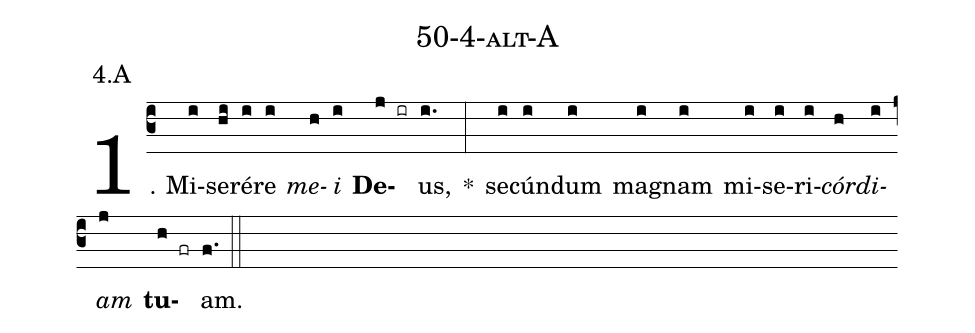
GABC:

name: 50-4-alt-A;
annotation: 4.A;
%%
(c3)1. Mi(i)se(hi)ré(i)re(i) <i>me</i>(h)<i>i</i>(i) <b>De</b>(j ir)us,(i.) *(:) se(i)cún(i)dum(i) ma(i)gnam(i) mi(i)se(i)ri(i)<i>cór</i>(h)<i>di</i>(i)<i>am</i>(j) <b>tu</b>(h fr)am.(f.) (::)
